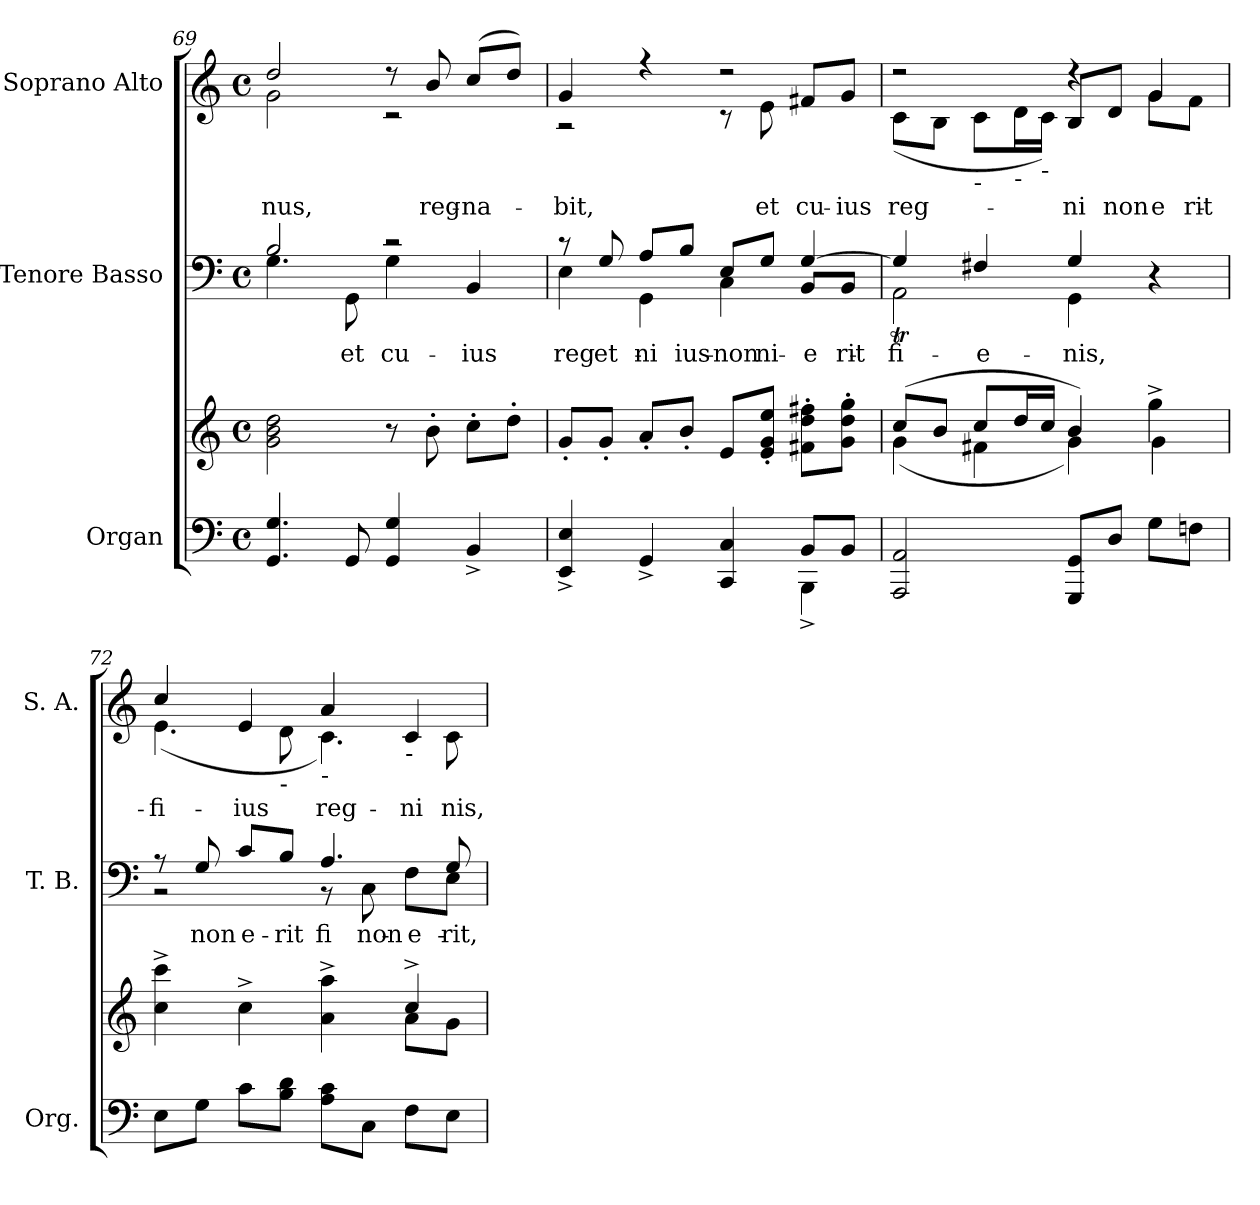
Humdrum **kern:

**kern	**kern	**kern	**text	**kern	**text
*part3	*part3	*part2	*part2	*part1	*part1
*staff4	*staff3	*staff2	*staff2	*staff1	*staff1
*I"Organ	*	*I"Tenore Basso	*	*I"Soprano Alto	*
*I'Org.	*	*I'T. B.	*	*I'S. A.	*
*clefF4	*clefG2	*clefF4	*	*clefG2	*
*k[]	*k[]	*k[]	*	*k[]	*
*C:	*C:	*C:	*	*C:	*
*M4/4	*M4/4	*M4/4	*	*M4/4	*
*met(c)	*met(c)	*met(c)	*	*met(c)	*
=69	=69	=69	=69	=69	=69
*	*	*^	*	*	*
!	!	!	!	!	!	!LO:LY:a:color=#000000
*	*	*	*	*	*^	*
!	!	!	!	!	!	!	!LO:LY:b:color=#000000
4.GGi/ 4.Gi	2gi\ 2bi 2ddi	2Bi/	4.Gi\	.	2ddi/	2gi\	-nus,
!	!	!	!	!LO:LY:b:color=#000000	!	!	!
8GGi/	.	.	8GGi\	et	.	.	.
!	!	!	!	!LO:LY:b:color=#000000	!	!	!
4GGi/ 4Gi	8r	2r	4Gi\	cu-	8r	2r	.
!	!	!	!	!	!	!	!LO:LY:a:color=#000000
.	8b'i\	.	.	.	8bi/	.	reg-
!	!	!	!	!LO:LY:b:color=#000000	!	!	!
!	!	!	!	!	!	!	!LO:LY:a:color=#000000
4BB^i/	8cc'i\L	.	4BBi/	-ius	(8cci/L	.	-na-
.	8dd'i\J	.	.	.	8ddi/J)	.	.
=70	=70	=70	=70	=70	=70	=70	=70
*^	*	*	*	*	*	*	*
!	!	!	!	!	!LO:LY:b:color=#000000	!	!	!
!	!	!	!	!	!	!	!	!LO:LY:a:color=#000000
4EEi/^ 4Ei^	2ryy	8g'i/L	8r	4Ei\	reg-	4gi/	2r	-bit,
!	!	!	!	!	!LO:LY:a:color=#000000	!	!	!
.	.	8g'i/J	8Gi/	.	-et	.	.	.
!	!	!	!	!	!LO:LY:a:color=#000000	!	!	!
!	!	!	!	!	!LO:LY:b:color=#000000	!	!	!
4GG^i/	.	8a'i/L	8Ai/L	4GGi\	-ni	4r	.	.
!	!	!	!	!	!LO:LY:a:color=#000000	!	!	!
.	.	8b'i/J	8Bi/J	.	-ius	.	.	.
!	!	!	!	!	!LO:LY:a:color=#000000	!	!	!
!	!	!	!	!	!LO:LY:b:color=#000000	!	!	!
4CCi/ 4Ci	4ryy	8ei/L	8Ei/L	4Ci\	non	2r	8r	.
!	!	!	!	!	!LO:LY:a:color=#000000	!	!	!
!	!	!	!	!	!	!	!	!LO:LY:b:color=#000000
.	.	8ei'/ 8gi'/ 8eei'/J	8Gi/J	.	-ni	.	8ei\	et
!	!	!	!	!	!LO:LY:a:color=#000000	!	!	!
!	!	!	!	!	!LO:LY:b:color=#000000	!	!	!
!	!	!	!	!	!	!	!	!LO:LY:b:color=#000000
8BBi/L	4BBB^i\	8f#Xi'\ 8ddi'\ 8ff#Xi'\L	[>4Gi/	8BBi/L	e-	.	8f#Xi/L	cu-
!	!	!	!	!	!LO:LY:b:color=#000000	!	!	!
!	!	!	!	!	!	!	!	!LO:LY:b:color=#000000
8BBi/J	.	8gi'\ 8ddi'\ 8ggi'\J	.	8BBi/J	-rit	.	8gi/J	-ius
*v	*v	*	*	*	*	*	*	*
=71	=71	=71	=71	=71	=71	=71	=71
*	*^	*	*	*	*	*	*
!	!	!	!	!	!LO:LY:b:color=#000000	!	!	!
!	!	!	!	!	!	!	!	!LO:LY:b:color=#000000
2AAAi/ 2AAi	(8cci/L	(4gi\	4Gi/]	2AATi\	fi-	2r	(8ci\L	reg-
.	8bi/J	.	.	.	.	.	8Bi\J	.
!	!	!	!	!	!	!	!LO:TX:b:t=-	!
!	!	!	!	!	!LO:LY:a:color=#000000	!	!	!
.	8cci/L	4f#Xi\	4F#Xi/	.	e-	.	8ci\L	.
!	!	!	!	!	!	!	!LO:TX:b:t=-	!
.	16ddi/L	.	.	.	.	.	16di\L	.
!	!	!	!	!	!	!	!LO:TX:b:t=-	!
.	16cci/JJ	.	.	.	.	.	16ci\JJ)	.
!	!	!	!	!	!LO:LY:a:color=#000000	!	!	!
!	!	!	!	!	!LO:LY:b:color=#000000	!	!	!
!	!	!	!	!	!	!	!	!LO:LY:b:color=#000000
8GGGi/ 8GGi/L	4bi/)	4gi\)	4Gi/	4GGi\	-nis,	4r	8Bi/L	-ni
!	!	!	!	!	!	!	!	!LO:LY:b:color=#000000
8Di/J	.	.	.	.	.	.	8di/J	non
!	!	!	!	!	!	!	!	!LO:LY:a:color=#000000
!	!	!	!	!	!	!	!	!LO:LY:b:color=#000000
8Gi\L	4gg^i\	4gi\	4r	4ryy	.	4gi/	8gi\L	e-
!	!	!	!	!	!	!	!	!LO:LY:b:color=#000000
8Fni\J	.	.	.	.	.	.	8fi\J	-rit
!!LO:LB:g=z	!!
=72	=72	=72	=72	=72	=72	=72	=72	=72
!	!	!	!	!	!	!	!	!LO:LY:a:color=#000000
!	!	!	!	!	!	!	!	!LO:LY:b:color=#000000
8Ei\L	2.ryy	4cci\^ 4ccci^	8r	2r	.	4cci/	(4.ei\	fi-
!	!	!	!	!	!LO:LY:a:color=#000000	!	!	!
8Gi\J	.	.	8Gi/	.	non	.	.	.
!	!	!	!	!	!LO:LY:a:color=#000000	!	!	!
!	!	!	!	!	!	!	!	!LO:LY:a:color=#000000
8ci\L	.	4cc^i\	8ci/L	.	e-	4ei/	.	-ius
!	!	!	!	!	!	!	!LO:TX:b:t=-	!
!	!	!	!	!	!LO:LY:a:color=#000000	!	!	!
8Bi\ 8di\J	.	.	8Bi/J	.	-rit	.	8di\	.
!	!	!	!	!	!LO:LY:a:color=#000000	!	!	!
!	!	!	!	!	!	!LO:TX:b:t=-	!	!
!	!	!	!	!	!	!	!	!LO:LY:a:color=#000000
8Ai\ 8ci\L	.	4ai\^ 4aai^	4.Ai/	8r	fi-	4ai/	4.ci\)	reg-
!	!	!	!	!	!LO:LY:b:color=#000000	!	!	!
8Ci\J	.	.	.	8Ci\	non	.	.	.
!	!	!	!	!	!LO:LY:b:color=#000000	!	!	!
!	!	!	!	!	!	!LO:TX:b:t=-	!	!
!	!	!	!	!	!	!	!	!LO:LY:a:color=#000000
8Fi\L	4cc^i/	8ai\L	.	8Fi\L	e-	4ci/	.	-ni
!	!	!	!	!	!LO:LY:a:color=#000000	!	!	!
!	!	!	!	!	!LO:LY:b:color=#000000	!	!	!
!	!	!	!	!	!	!	!	!LO:LY:b:color=#000000
8Ei\J	.	8gi\J	8Gi/	8Ei\J	-rit,	.	8ci\	-nis,
*	*v	*v	*	*	*	*v	*v	*
*	*	*v	*v	*	*	*
=	=	=	=	=	=
*-	*-	*-	*-	*-	*-
